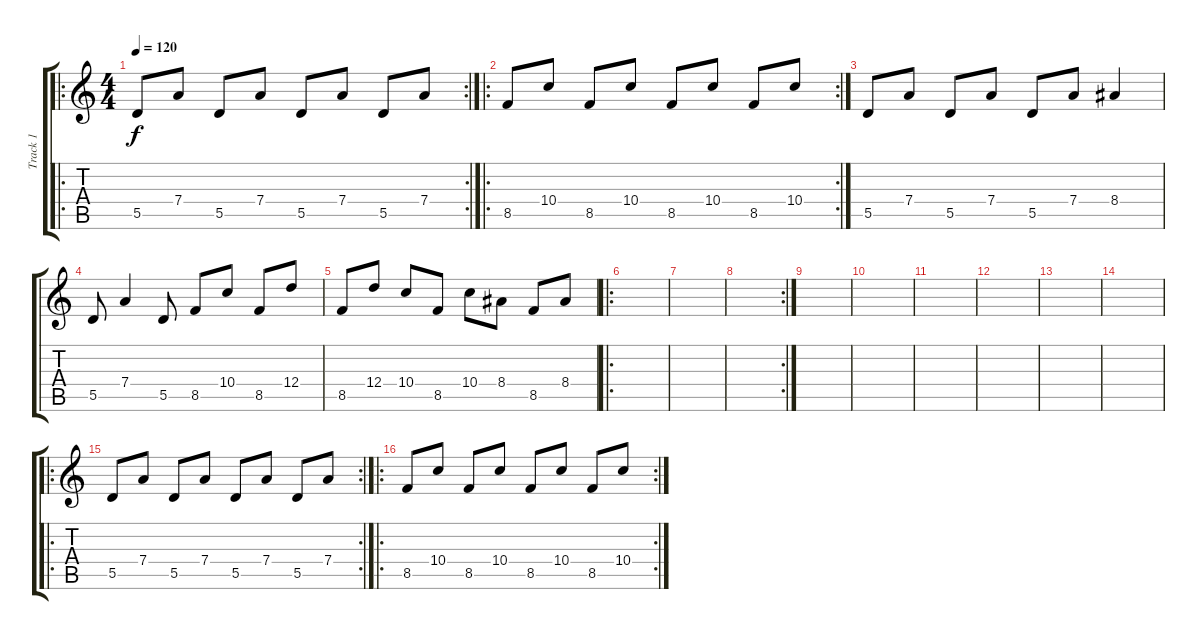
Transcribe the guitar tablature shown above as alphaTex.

\track ("Track 1" "Track 1") {instrument acousticguitarsteel}
\staff {score tabs}
\tuning (E4 B3 G3 D3 A2 E2) {hide}
\ro
\rc 2
\ts (4 4)
\tempo 120
\clef g2
\ks c
5.5.8{dy f instrument acousticguitarsteel} 7.4.8 5.5.8 7.4.8 5.5.8 7.4.8 5.5.8 7.4.8 |
\ro
\rc 2
8.5.8 10.4.8 8.5.8 10.4.8 8.5.8 10.4.8 8.5.8 10.4.8 |
5.5.8 7.4.8 5.5.8 7.4.8 5.5.8 7.4.8 8.4.4 |
5.5.8 7.4.4 5.5.8 8.5.8 10.4.8 8.5.8 12.4.8 |
8.5.8 12.4.8 10.4.8 8.5.8 10.4.8 8.4.8 8.5.8 8.4.8 |
\ro
|
|
\rc 2
|
|
|
|
|
|
|
\ro
\rc 2
5.5.8 7.4.8 5.5.8 7.4.8 5.5.8 7.4.8 5.5.8 7.4.8 |
\ro
\rc 2
8.5.8 10.4.8 8.5.8 10.4.8 8.5.8 10.4.8 8.5.8 10.4.8
